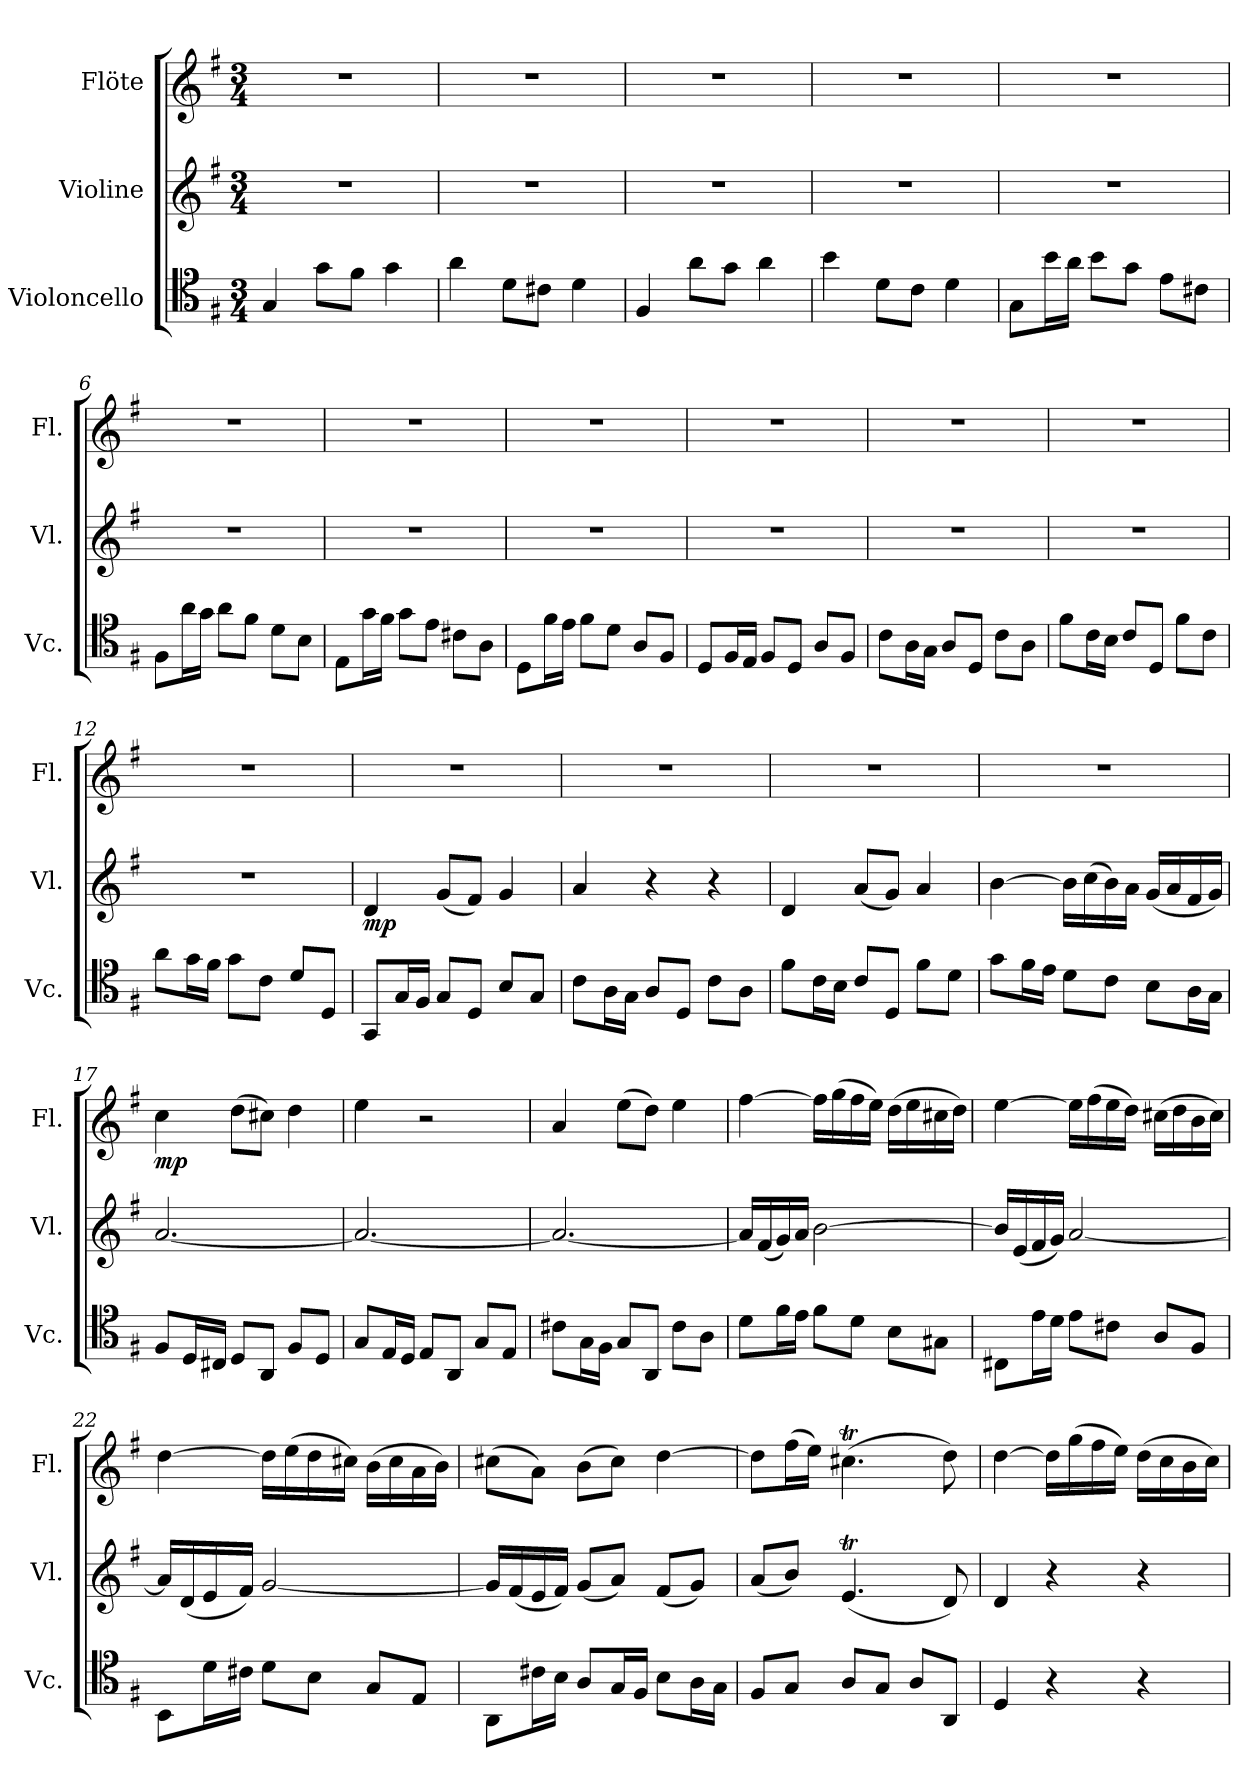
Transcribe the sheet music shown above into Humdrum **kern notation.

**kern	**kern	**dynam	**kern	**dynam
*part3	*part2	*part2	*part1	*part1
*staff3	*staff2	*staff2	*staff1	*staff1
*I"Violoncello	*I"Violine	*	*I"Flöte	*
*I'Vc.	*I'Vl.	*	*I'Fl.	*
*clefC4	*clefG2	*	*clefG2	*
*k[f#]	*k[f#]	*	*k[f#]	*
*M3/4	*M3/4	*	*M3/4	*
*MM90	*MM90	*	*MM90	*
=1	=1	=1	=1	=1
4G/	2.r	.	2.r	.
8g\L	.	.	.	.
8f#\J	.	.	.	.
4g\	.	.	.	.
=2	=2	=2	=2	=2
4a\	2.r	.	2.r	.
8d\L	.	.	.	.
8c#X\J	.	.	.	.
4d\	.	.	.	.
=3	=3	=3	=3	=3
4F#/	2.r	.	2.r	.
8a\L	.	.	.	.
8g\J	.	.	.	.
4a\	.	.	.	.
=4	=4	=4	=4	=4
4b\	2.r	.	2.r	.
8d\L	.	.	.	.
8c\J	.	.	.	.
4d\	.	.	.	.
=5	=5	=5	=5	=5
8G\L	2.r	.	2.r	.
16b\L	.	.	.	.
16a\JJ	.	.	.	.
8b\L	.	.	.	.
8g\J	.	.	.	.
8e\L	.	.	.	.
8c#X\J	.	.	.	.
=6	=6	=6	=6	=6
8F#\L	2.r	.	2.r	.
16a\L	.	.	.	.
16g\JJ	.	.	.	.
8a\L	.	.	.	.
8f#\J	.	.	.	.
8d\L	.	.	.	.
8B\J	.	.	.	.
!!LO:PB:g=z
=7	=7	=7	=7	=7
8E\L	2.r	.	2.r	.
16g\L	.	.	.	.
16f#\JJ	.	.	.	.
8g\L	.	.	.	.
8e\J	.	.	.	.
8c#X\L	.	.	.	.
8A\J	.	.	.	.
=8	=8	=8	=8	=8
8D\L	2.r	.	2.r	.
16f#\L	.	.	.	.
16e\JJ	.	.	.	.
8f#\L	.	.	.	.
8d\J	.	.	.	.
8A/L	.	.	.	.
8F#/J	.	.	.	.
=9	=9	=9	=9	=9
8D/L	2.r	.	2.r	.
16F#/L	.	.	.	.
16E/JJ	.	.	.	.
8F#/L	.	.	.	.
8D/J	.	.	.	.
8A/L	.	.	.	.
8F#/J	.	.	.	.
=10	=10	=10	=10	=10
8c\L	2.r	.	2.r	.
16A\L	.	.	.	.
16G\JJ	.	.	.	.
8A/L	.	.	.	.
8D/J	.	.	.	.
8c\L	.	.	.	.
8A\J	.	.	.	.
=11	=11	=11	=11	=11
8f#\L	2.r	.	2.r	.
16c\L	.	.	.	.
16B\JJ	.	.	.	.
8c/L	.	.	.	.
8D/J	.	.	.	.
8f#\L	.	.	.	.
8c\J	.	.	.	.
=12	=12	=12	=12	=12
8a\L	2.r	.	2.r	.
16g\L	.	.	.	.
16f#\JJ	.	.	.	.
8g\L	.	.	.	.
8c\J	.	.	.	.
8d/L	.	.	.	.
8D/J	.	.	.	.
!!LO:LB:g=z
=13	=13	=13	=13	=13
!	!	!LO:DY:b	!	!
8GG/L	4d/	mp	2.r	.
16G/L	.	.	.	.
16F#/JJ	.	.	.	.
8G/L	(<8g/L	.	.	.
8D/J	8f#/J)	.	.	.
8B/L	4g/	.	.	.
8G/J	.	.	.	.
=14	=14	=14	=14	=14
8c\L	4a/	.	2.r	.
16A\L	.	.	.	.
16G\JJ	.	.	.	.
8A/L	4r	.	.	.
8D/J	.	.	.	.
8c\L	4r	.	.	.
8A\J	.	.	.	.
=15	=15	=15	=15	=15
8f#\L	4d/	.	2.r	.
16c\L	.	.	.	.
16B\JJ	.	.	.	.
8c/L	(<8a/L	.	.	.
8D/J	8g/J)	.	.	.
8f#\L	4a/	.	.	.
8d\J	.	.	.	.
=16	=16	=16	=16	=16
8g\L	[4b\	.	2.r	.
16f#\L	.	.	.	.
16e\JJ	.	.	.	.
8d\L	16b\LL]	.	.	.
.	(>16cc\	.	.	.
8c\J	16b\)	.	.	.
.	16a\JJ	.	.	.
8B\L	(<16g/LL	.	.	.
.	16a/	.	.	.
16A\L	16f#/	.	.	.
16G\JJ	16g/JJ)	.	.	.
=17	=17	=17	=17	=17
!	!	!	!	!LO:DY:b
8F#/L	[2.a/	.	4cc\	mp
16D/L	.	.	.	.
16C#X/JJ	.	.	.	.
8D/L	.	.	(>8dd\L	.
8AA/J	.	.	8cc#X\J)	.
8F#/L	.	.	4dd\	.
8D/J	.	.	.	.
!!LO:LB:g=z
=18	=18	=18	=18	=18
8G/L	2.a/_	.	4ee\	.
16E/L	.	.	.	.
16D/JJ	.	.	.	.
8E/L	.	.	2r	.
8AA/J	.	.	.	.
8G/L	.	.	.	.
8E/J	.	.	.	.
=19	=19	=19	=19	=19
8c#X\L	2.a/_	.	4a/	.
16G\L	.	.	.	.
16F#\JJ	.	.	.	.
8G/L	.	.	(>8ee\L	.
8AA/J	.	.	8dd\J)	.
8c#\L	.	.	4ee\	.
8A\J	.	.	.	.
=20	=20	=20	=20	=20
8d\L	16a/LL]	.	[4ff#\	.
.	(<16f#/	.	.	.
16f#\L	16g/)	.	.	.
16e\JJ	16a/JJ	.	.	.
8f#\L	[2b\	.	16ff#\LL]	.
.	.	.	(>16gg\	.
8d\J	.	.	16ff#\	.
.	.	.	16ee\JJ)	.
8B\L	.	.	(>16dd\LL	.
.	.	.	16ee\	.
8G#X\J	.	.	16cc#X\	.
.	.	.	16dd\JJ)	.
=21	=21	=21	=21	=21
8C#X\L	16b/LL]	.	[4ee\	.
.	(<16e/	.	.	.
16e\L	16f#/	.	.	.
16d\JJ	16g/JJ)	.	.	.
8e\L	[2a/	.	16ee\LL]	.
.	.	.	(>16ff#\	.
8c#X\J	.	.	16ee\	.
.	.	.	16dd\JJ)	.
8A/L	.	.	(>16cc#X\LL	.
.	.	.	16dd\	.
8F#/J	.	.	16b\	.
.	.	.	16cc#\JJ)	.
!!LO:LB:g=z
=22	=22	=22	=22	=22
8BB\L	16a/LL]	.	[4dd\	.
.	(<16d/	.	.	.
16d\L	16e/	.	.	.
16c#X\JJ	16f#/JJ)	.	.	.
8d\L	[2g/	.	16dd\LL]	.
.	.	.	(>16ee\	.
8B\J	.	.	16dd\	.
.	.	.	16cc#X\JJ)	.
8G/L	.	.	(>16b\LL	.
.	.	.	16cc#\	.
8E/J	.	.	16a\	.
.	.	.	16b\JJ)	.
=23	=23	=23	=23	=23
8AA\L	16g/LL]	.	(>8cc#X\L	.
.	(<16f#/	.	.	.
16c#X\L	16e/	.	8a\J)	.
16B\JJ	16f#/JJ)	.	.	.
8A/L	(<8g/L	.	(>8b\L	.
16G/L	8a/J)	.	8cc#\J)	.
16F#/JJ	.	.	.	.
8B\L	(<8f#/L	.	[4dd\	.
16A\L	8g/J)	.	.	.
16G\JJ	.	.	.	.
=24	=24	=24	=24	=24
8F#/L	(<8a/L	.	8dd\L]	.
8G/J	8b/J)	.	(>16ff#\L	.
.	.	.	16ee\JJ)	.
8A/L	(<4.eT/	.	(>4.cc#Xt\	.
8G/J	.	.	.	.
8A/L	.	.	.	.
8AA/J	8d/)	.	8dd\)	.
=25	=25	=25	=25	=25
4D/	4d/	.	[4dd\	.
4r	4r	.	16dd\LL]	.
.	.	.	(>16gg\	.
.	.	.	16ff#\	.
.	.	.	16ee\JJ)	.
4r	4r	.	(>16dd\LL	.
.	.	.	16cc\	.
.	.	.	16b\	.
.	.	.	16cc\JJ)	.
=	=	=	=	=
*-	*-	*-	*-	*-
